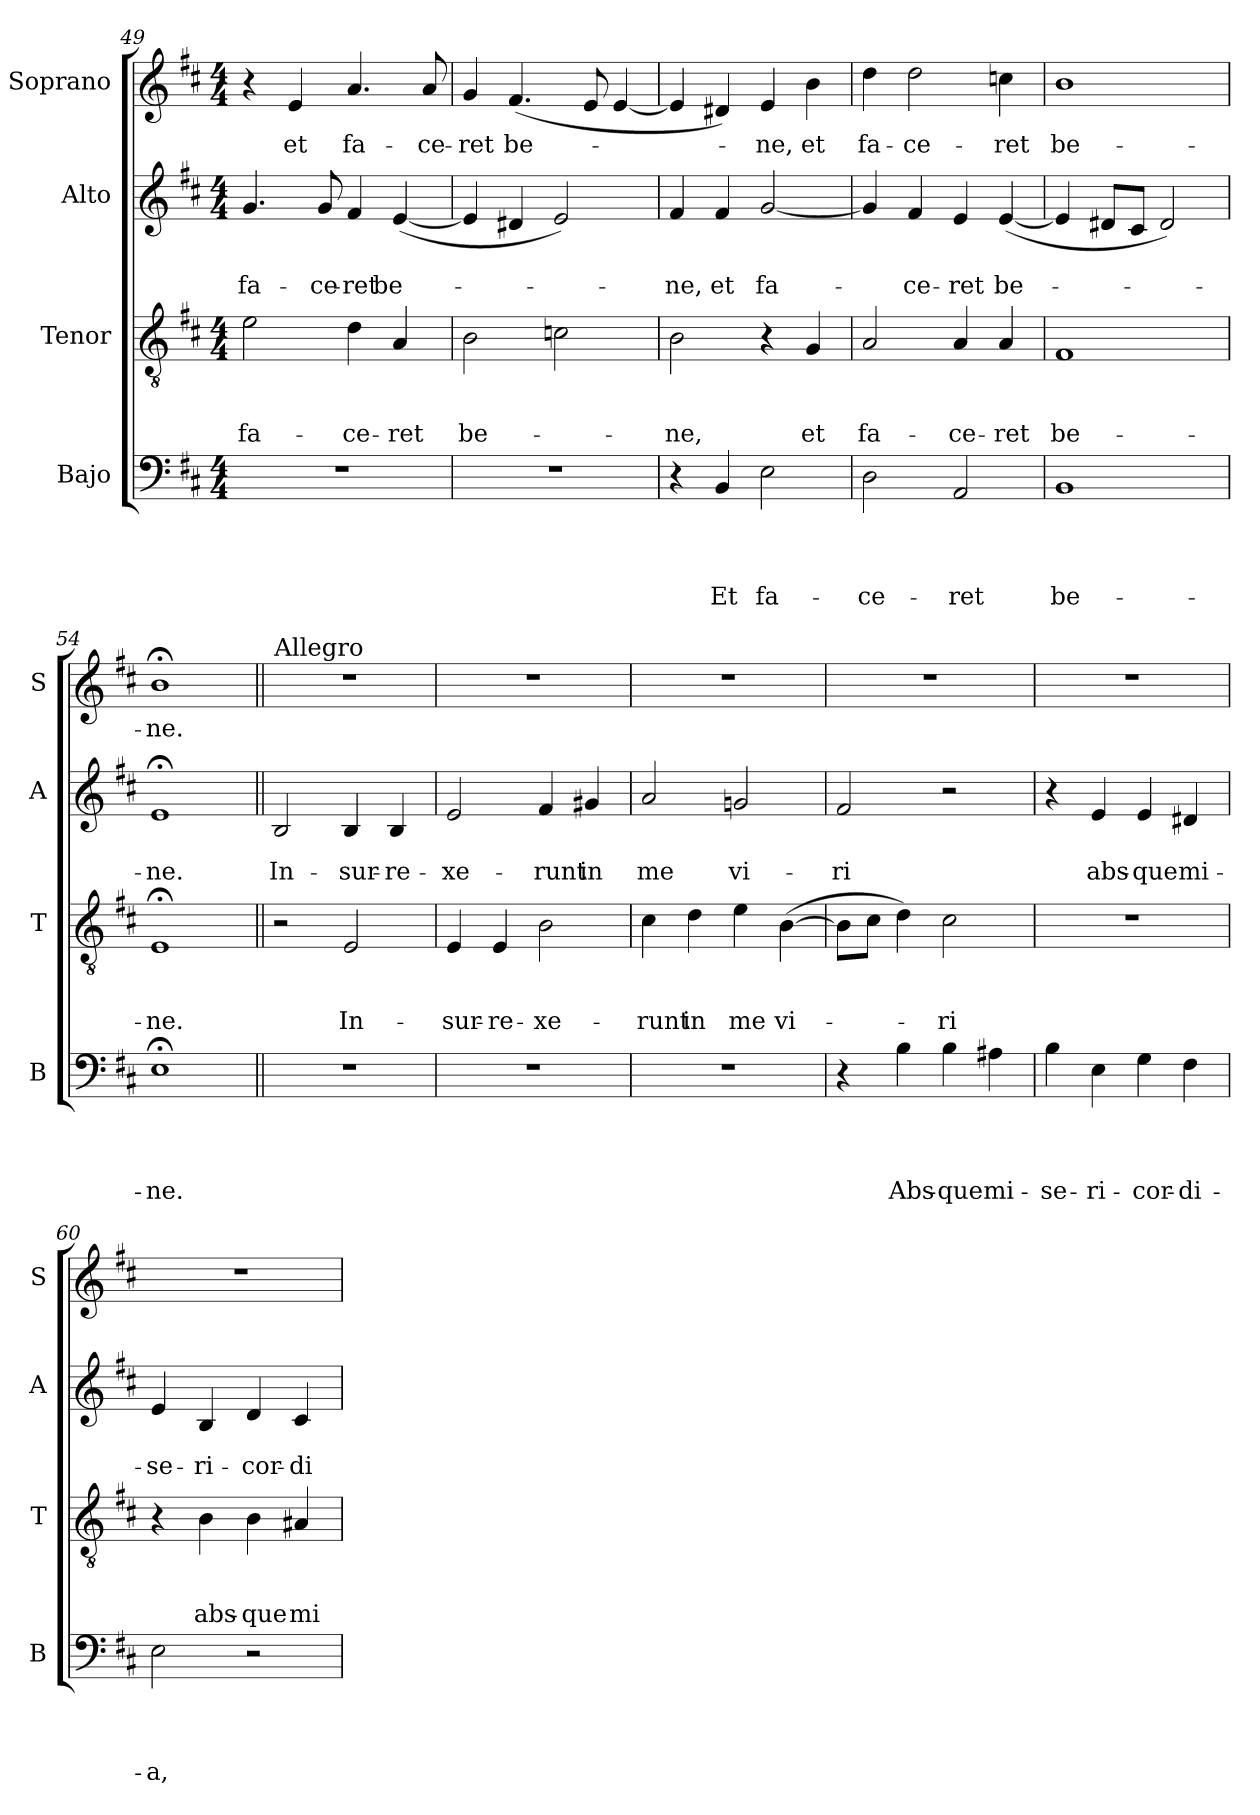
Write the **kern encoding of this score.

**kern	**text	**text	**text	**text	**kern	**text	**text	**text	**kern	**text	**text	**kern	**text
*part4	*part4	*part4	*part4	*part4	*part3	*part3	*part3	*part3	*part2	*part2	*part2	*part1	*part1
*staff4	*staff4	*staff4	*staff4	*staff4	*staff3	*staff3	*staff3	*staff3	*staff2	*staff2	*staff2	*staff1	*staff1
*I"Bajo	*	*	*	*	*I"Tenor	*	*	*	*I"Alto	*	*	*I"Soprano	*
*I'B	*	*	*	*	*I'T	*	*	*	*I'A	*	*	*I'S	*
*clefF4	*	*	*	*	*clefGv2	*	*	*	*clefG2	*	*	*clefG2	*
*k[f#c#]	*	*	*	*	*k[f#c#]	*	*	*	*k[f#c#]	*	*	*k[f#c#]	*
*b:	*	*	*	*	*b:	*	*	*	*b:	*	*	*b:	*
*M4/4	*	*	*	*	*M4/4	*	*	*	*M4/4	*	*	*M4/4	*
=49	=49	=49	=49	=49	=49	=49	=49	=49	=49	=49	=49	=49	=49
1r	.	.	.	.	2e\	.	.	fa-	4.g/	.	fa-	4r	.
.	.	.	.	.	.	.	.	.	.	.	.	4e/	et
.	.	.	.	.	.	.	.	.	8g/	.	-ce-	.	.
.	.	.	.	.	4d\	.	.	-ce-	4f#/	.	-ret	4.a/	fa-
.	.	.	.	.	4A/	.	.	-ret	([4e/	.	be-	.	.
.	.	.	.	.	.	.	.	.	.	.	.	8a/	-ce-
=50	=50	=50	=50	=50	=50	=50	=50	=50	=50	=50	=50	=50	=50
1r	.	.	.	.	2B\	.	.	be-	4e/]	.	.	4g/	-ret
.	.	.	.	.	.	.	.	.	4d#X/	.	.	(4.f#/	be-
.	.	.	.	.	2cn\	.	.	.	2e/)	.	.	.	.
.	.	.	.	.	.	.	.	.	.	.	.	8e/	.
.	.	.	.	.	.	.	.	.	.	.	.	[4e/	.
!!LO:LB:g=z
=51	=51	=51	=51	=51	=51	=51	=51	=51	=51	=51	=51	=51	=51
4r	.	.	.	.	2B\	.	.	-ne,	4f#/	.	-ne,	4e/]	-­-
4BB/	.	.	.	Et	.	.	.	.	4f#/	.	et	4d#X/)	.
2E\	.	.	.	fa-	4r	.	.	.	[2g/	.	fa-	4e/	-ne,
.	.	.	.	.	4G/	.	.	et	.	.	.	4b\	et
=52	=52	=52	=52	=52	=52	=52	=52	=52	=52	=52	=52	=52	=52
2D\	.	.	.	-ce-	2A/	.	.	fa-	4g/]	.	.	4dd\	fa-
.	.	.	.	.	.	.	.	.	4f#/	.	-ce-	2dd\	-ce-
2AA/	.	.	.	-ret	4A/	.	.	-ce-	4e/	.	-ret	.	.
.	.	.	.	.	4A/	.	.	-ret	([4e/	.	be-	4ccn\	-ret
=53	=53	=53	=53	=53	=53	=53	=53	=53	=53	=53	=53	=53	=53
1BB	.	.	.	be-	1F#	.	.	be-	4e/]	.	.	1b	be-
.	.	.	.	.	.	.	.	.	8d#X/L	.	.	.	.
.	.	.	.	.	.	.	.	.	8c#/J	.	.	.	.
.	.	.	.	.	.	.	.	.	2d#/)	.	.	.	.
=54	=54	=54	=54	=54	=54	=54	=54	=54	=54	=54	=54	=54	=54
1E;<	.	.	.	-ne.	1E;<	.	.	-ne.	1e;<	.	-ne.	1b;<	-ne.
=55||	=55||	=55||	=55||	=55||	=55||	=55||	=55||	=55||	=55||	=55||	=55||	=55||	=55||
!	!	!	!	!	!	!	!	!	!	!	!	!LO:TX:a:t=Allegro	!
1r	.	.	.	.	2r	.	.	.	2B/	.	In-	1r	.
.	.	.	.	.	2E/	.	.	In-	4B/	.	-sur-	.	.
.	.	.	.	.	.	.	.	.	4B/	.	-re-	.	.
!!LO:PB:g=z
=56	=56	=56	=56	=56	=56	=56	=56	=56	=56	=56	=56	=56	=56
1r	.	.	.	.	4E/	.	.	-sur-	2e/	.	-xe-	1r	.
.	.	.	.	.	4E/	.	.	-re-	.	.	.	.	.
.	.	.	.	.	2B\	.	.	-xe-	4f#/	.	-runt	.	.
.	.	.	.	.	.	.	.	.	4g#X/	.	in	.	.
=57	=57	=57	=57	=57	=57	=57	=57	=57	=57	=57	=57	=57	=57
1r	.	.	.	.	4c#\	.	.	-runt	2a/	.	me	1r	.
.	.	.	.	.	4d\	.	.	in	.	.	.	.	.
.	.	.	.	.	4e\	.	.	me	2gn/	.	vi-	.	.
.	.	.	.	.	([4B\	.	.	vi-	.	.	.	.	.
=58	=58	=58	=58	=58	=58	=58	=58	=58	=58	=58	=58	=58	=58
4r	.	.	.	.	8B\L]	.	.	.	2f#/	.	-ri	1r	.
.	.	.	.	.	8c#\J	.	.	.	.	.	.	.	.
4B\	.	.	.	Abs-	4d\)	.	.	.	.	.	.	.	.
4B\	.	.	.	-que	2c#\	.	.	-ri	2r	.	.	.	.
4A#X\	.	.	.	mi-	.	.	.	.	.	.	.	.	.
=59	=59	=59	=59	=59	=59	=59	=59	=59	=59	=59	=59	=59	=59
4B\	.	.	.	-se-	1r	.	.	.	4r	.	.	1r	.
4E\	.	.	.	-ri-	.	.	.	.	4e/	.	abs-	.	.
4G\	.	.	.	-cor-	.	.	.	.	4e/	.	-que	.	.
4F#\	.	.	.	-di-	.	.	.	.	4d#X/	.	mi-	.	.
=60	=60	=60	=60	=60	=60	=60	=60	=60	=60	=60	=60	=60	=60
2E\	.	.	.	-a,	4r	.	.	.	4e/	.	-se-	1r	.
.	.	.	.	.	4B\	.	.	abs-	4B/	.	-ri-	.	.
2r	.	.	.	.	4B\	.	.	-que	4d/	.	-cor-	.	.
.	.	.	.	.	4A#X/	.	.	mi-	4c#/	.	-di-	.	.
=	=	=	=	=	=	=	=	=	=	=	=	=	=
*-	*-	*-	*-	*-	*-	*-	*-	*-	*-	*-	*-	*-	*-
